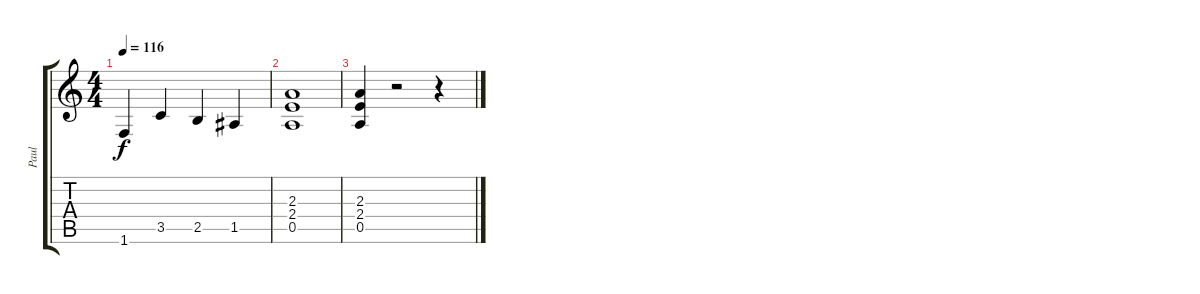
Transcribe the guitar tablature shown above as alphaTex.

\track ("Paul" "Paul") {instrument overdrivenguitar}
\staff {score tabs}
\tuning (E4 B3 G3 D3 A2 E2) {hide}
\ts (4 4)
\tempo 116
\clef g2
\ks c
1.6.4{dy f} 3.5.4 2.5.4 1.5.4 |
(2.3 2.4 0.5).1 |
(2.3 2.4 0.5).4 r.2 r.4
